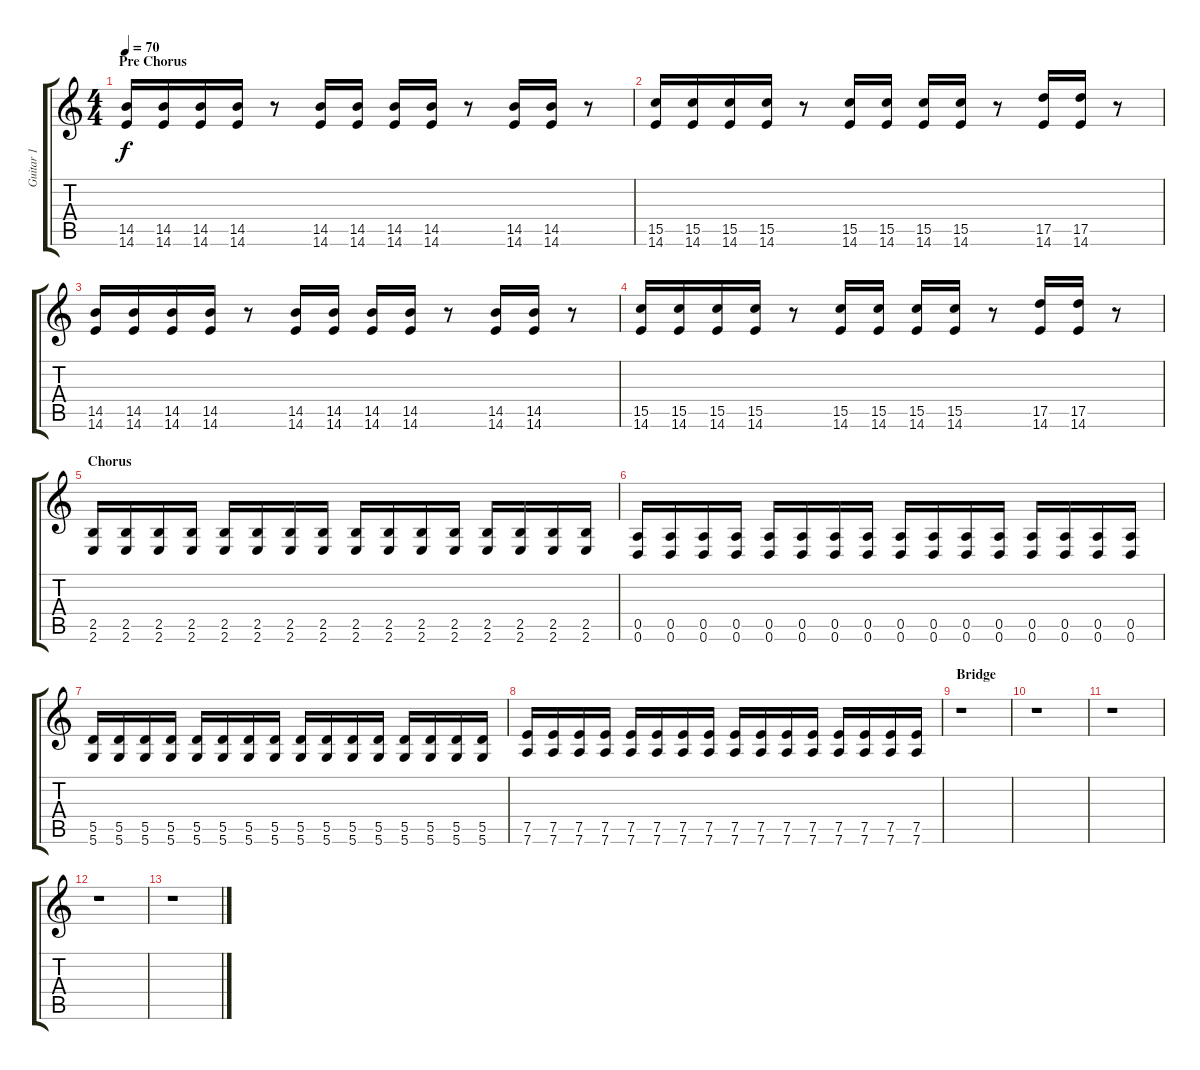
\track ("Guitar 1" "Guitar 1") {instrument distortionguitar}
\staff {score tabs}
\tuning (E4 B3 G3 D3 A2 D2) {hide}
\ts (4 4)
\section ("" "Pre Chorus")
\tempo 70
\clef g2
\ks c
(14.5 14.6).16{dy f instrument distortionguitar} (14.5 14.6).16 (14.5 14.6).16 (14.5 14.6).16 r.8 (14.5 14.6).16 (14.5 14.6).16 (14.5 14.6).16 (14.5 14.6).16 r.8 (14.5 14.6).16 (14.5 14.6).16 r.8 |
(15.5 14.6).16{instrument distortionguitar} (15.5 14.6).16 (15.5 14.6).16 (15.5 14.6).16 r.8 (15.5 14.6).16 (15.5 14.6).16 (15.5 14.6).16 (15.5 14.6).16 r.8 (17.5 14.6).16 (17.5 14.6).16 r.8 |
(14.5 14.6).16{instrument distortionguitar} (14.5 14.6).16 (14.5 14.6).16 (14.5 14.6).16 r.8 (14.5 14.6).16 (14.5 14.6).16 (14.5 14.6).16 (14.5 14.6).16 r.8 (14.5 14.6).16 (14.5 14.6).16 r.8 |
(15.5 14.6).16{instrument distortionguitar} (15.5 14.6).16 (15.5 14.6).16 (15.5 14.6).16 r.8 (15.5 14.6).16 (15.5 14.6).16 (15.5 14.6).16 (15.5 14.6).16 r.8 (17.5 14.6).16 (17.5 14.6).16 r.8 |
\section ("" "Chorus")
(2.5 2.6).16 (2.5 2.6).16 (2.5 2.6).16 (2.5 2.6).16 (2.5 2.6).16 (2.5 2.6).16 (2.5 2.6).16 (2.5 2.6).16 (2.5 2.6).16 (2.5 2.6).16 (2.5 2.6).16 (2.5 2.6).16 (2.5 2.6).16 (2.5 2.6).16 (2.5 2.6).16 (2.5 2.6).16 |
(0.5 0.6).16 (0.5 0.6).16 (0.5 0.6).16 (0.5 0.6).16 (0.5 0.6).16 (0.5 0.6).16 (0.5 0.6).16 (0.5 0.6).16 (0.5 0.6).16 (0.5 0.6).16 (0.5 0.6).16 (0.5 0.6).16 (0.5 0.6).16 (0.5 0.6).16 (0.5 0.6).16 (0.5 0.6).16 |
(5.5 5.6).16 (5.5 5.6).16 (5.5 5.6).16 (5.5 5.6).16 (5.5 5.6).16 (5.5 5.6).16 (5.5 5.6).16 (5.5 5.6).16 (5.5 5.6).16 (5.5 5.6).16 (5.5 5.6).16 (5.5 5.6).16 (5.5 5.6).16 (5.5 5.6).16 (5.5 5.6).16 (5.5 5.6).16 |
(7.5 7.6).16 (7.5 7.6).16 (7.5 7.6).16 (7.5 7.6).16 (7.5 7.6).16 (7.5 7.6).16 (7.5 7.6).16 (7.5 7.6).16 (7.5 7.6).16 (7.5 7.6).16 (7.5 7.6).16 (7.5 7.6).16 (7.5 7.6).16 (7.5 7.6).16 (7.5 7.6).16 (7.5 7.6).16 |
\section ("" "Bridge")
r.1 |
r.1 |
r.1 |
r.1 |
r.1
